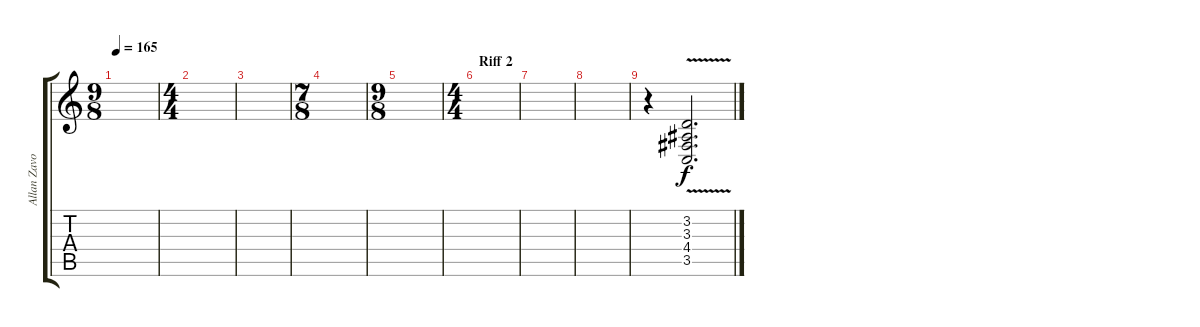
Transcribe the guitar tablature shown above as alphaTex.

\track ("Allan Zavod - Keys" "Allan Zavo") {instrument bagpipe}
\staff {score tabs}
\tuning (E4 B3 G3 D3 A2 E2) {hide}
\ts (9 8)
\tempo 165
\clef g2
\ks c
|
\ts (4 4)
|
|
\ts (7 8)
|
\ts (9 8)
|
\ts (4 4)
\section ("" "Riff 2")
|
|
|
r.4{beam merge} (3.2{v} 3.3{v} 4.4{v} 3.5{v}).2{d}
